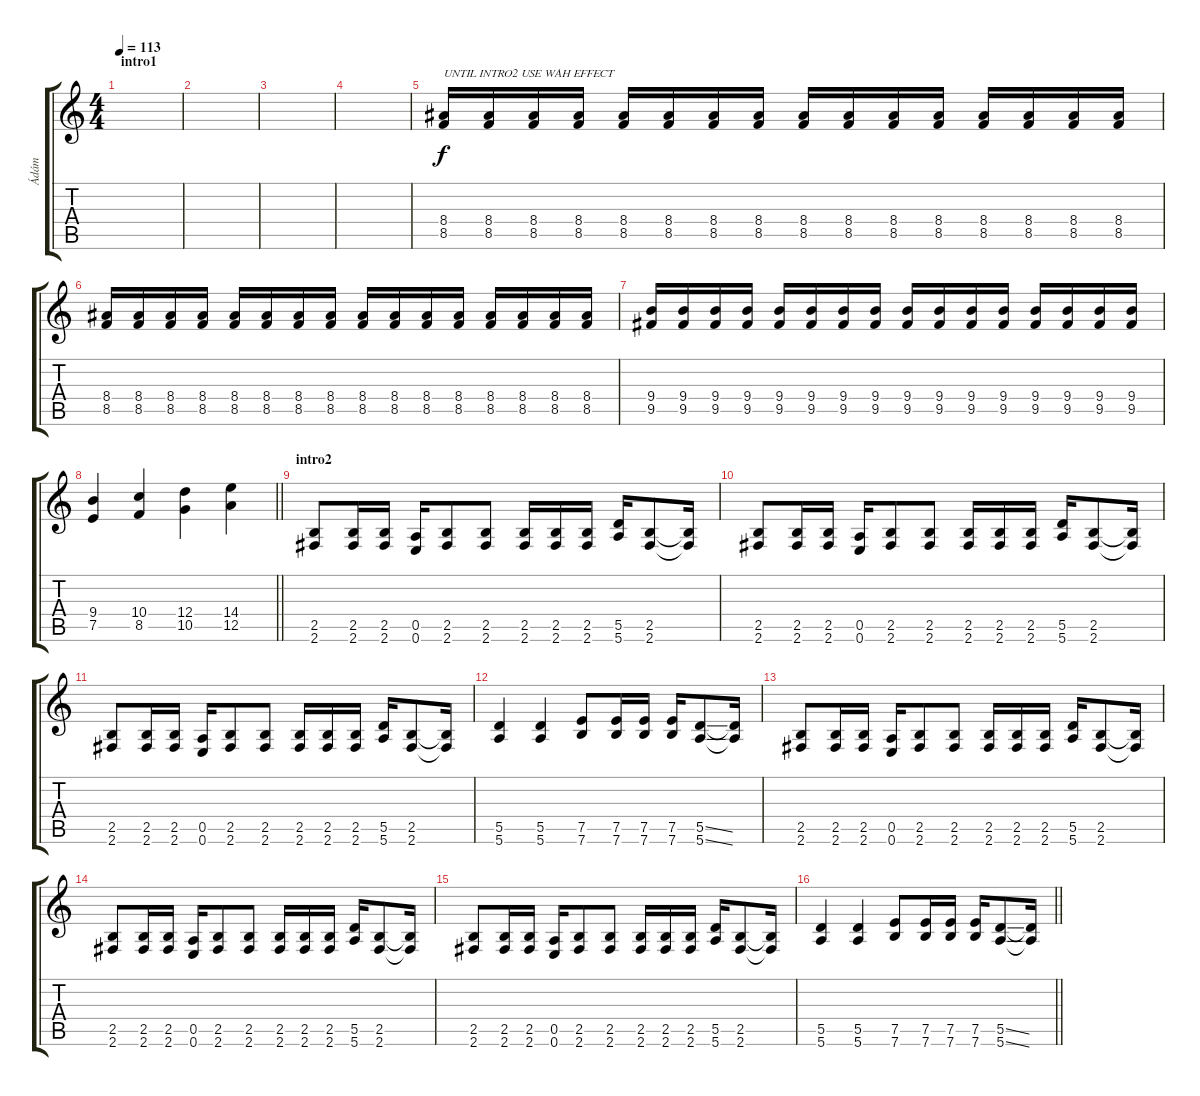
\track ("Ádám" "Ádám") {instrument distortionguitar}
\staff {score tabs}
\tuning (E4 B3 G3 D3 A2 E2) {hide}
\ts (4 4)
\section ("" "intro1")
\tempo 113
\clef g2
\ks c
|
|
|
|
(8.4 8.5).16{txt "UNTIL INTRO2 USE WAH EFFECT"} (8.4 8.5).16 (8.4 8.5).16 (8.4 8.5).16 (8.4 8.5).16 (8.4 8.5).16 (8.4 8.5).16 (8.4 8.5).16 (8.4 8.5).16 (8.4 8.5).16 (8.4 8.5).16 (8.4 8.5).16 (8.4 8.5).16 (8.4 8.5).16 (8.4 8.5).16 (8.4 8.5).16 |
(8.4 8.5).16 (8.4 8.5).16 (8.4 8.5).16 (8.4 8.5).16 (8.4 8.5).16 (8.4 8.5).16 (8.4 8.5).16 (8.4 8.5).16 (8.4 8.5).16 (8.4 8.5).16 (8.4 8.5).16 (8.4 8.5).16 (8.4 8.5).16 (8.4 8.5).16 (8.4 8.5).16 (8.4 8.5).16 |
(9.4 9.5).16 (9.4 9.5).16 (9.4 9.5).16 (9.4 9.5).16 (9.4 9.5).16 (9.4 9.5).16 (9.4 9.5).16 (9.4 9.5).16 (9.4 9.5).16 (9.4 9.5).16 (9.4 9.5).16 (9.4 9.5).16 (9.4 9.5).16 (9.4 9.5).16 (9.4 9.5).16 (9.4 9.5).16 |
\barLineRight lightlight
(9.4 7.5).4 (10.4 8.5).4 (12.4 10.5).4 (14.4 12.5).4 |
\section ("" "intro2")
(2.5 2.6).8 (2.5 2.6).16 (2.5 2.6).16 (0.5 0.6).16 (2.5 2.6).8 (2.5 2.6).8 (2.5 2.6).16 (2.5 2.6).16 (2.5 2.6).16 (5.5 5.6).16 (2.5 2.6).8 (2.5{t} 2.6{t}).16 |
(2.5 2.6).8 (2.5 2.6).16 (2.5 2.6).16 (0.5 0.6).16 (2.5 2.6).8 (2.5 2.6).8 (2.5 2.6).16 (2.5 2.6).16 (2.5 2.6).16 (5.5 5.6).16 (2.5 2.6).8 (2.5{t} 2.6{t}).16 |
(2.5 2.6).8 (2.5 2.6).16 (2.5 2.6).16 (0.5 0.6).16 (2.5 2.6).8 (2.5 2.6).8 (2.5 2.6).16 (2.5 2.6).16 (2.5 2.6).16 (5.5 5.6).16 (2.5 2.6).8 (2.5{t} 2.6{t}).16 |
(5.5 5.6).4 (5.5 5.6).4 (7.5 7.6).8 (7.5 7.6).16 (7.5 7.6).16 (7.5 7.6).16 (5.5{ss} 5.6{ss}).8 (5.5{t} 5.6{t}).16 |
(2.5 2.6).8 (2.5 2.6).16 (2.5 2.6).16 (0.5 0.6).16 (2.5 2.6).8 (2.5 2.6).8 (2.5 2.6).16 (2.5 2.6).16 (2.5 2.6).16 (5.5 5.6).16 (2.5 2.6).8 (2.5{t} 2.6{t}).16 |
(2.5 2.6).8 (2.5 2.6).16 (2.5 2.6).16 (0.5 0.6).16 (2.5 2.6).8 (2.5 2.6).8 (2.5 2.6).16 (2.5 2.6).16 (2.5 2.6).16 (5.5 5.6).16 (2.5 2.6).8 (2.5{t} 2.6{t}).16 |
(2.5 2.6).8 (2.5 2.6).16 (2.5 2.6).16 (0.5 0.6).16 (2.5 2.6).8 (2.5 2.6).8 (2.5 2.6).16 (2.5 2.6).16 (2.5 2.6).16 (5.5 5.6).16 (2.5 2.6).8 (2.5{t} 2.6{t}).16 |
\barLineRight lightlight
(5.5 5.6).4 (5.5 5.6).4 (7.5 7.6).8 (7.5 7.6).16 (7.5 7.6).16 (7.5 7.6).16 (5.5{ss} 5.6{ss}).8 (5.5{t} 5.6{t}).16
